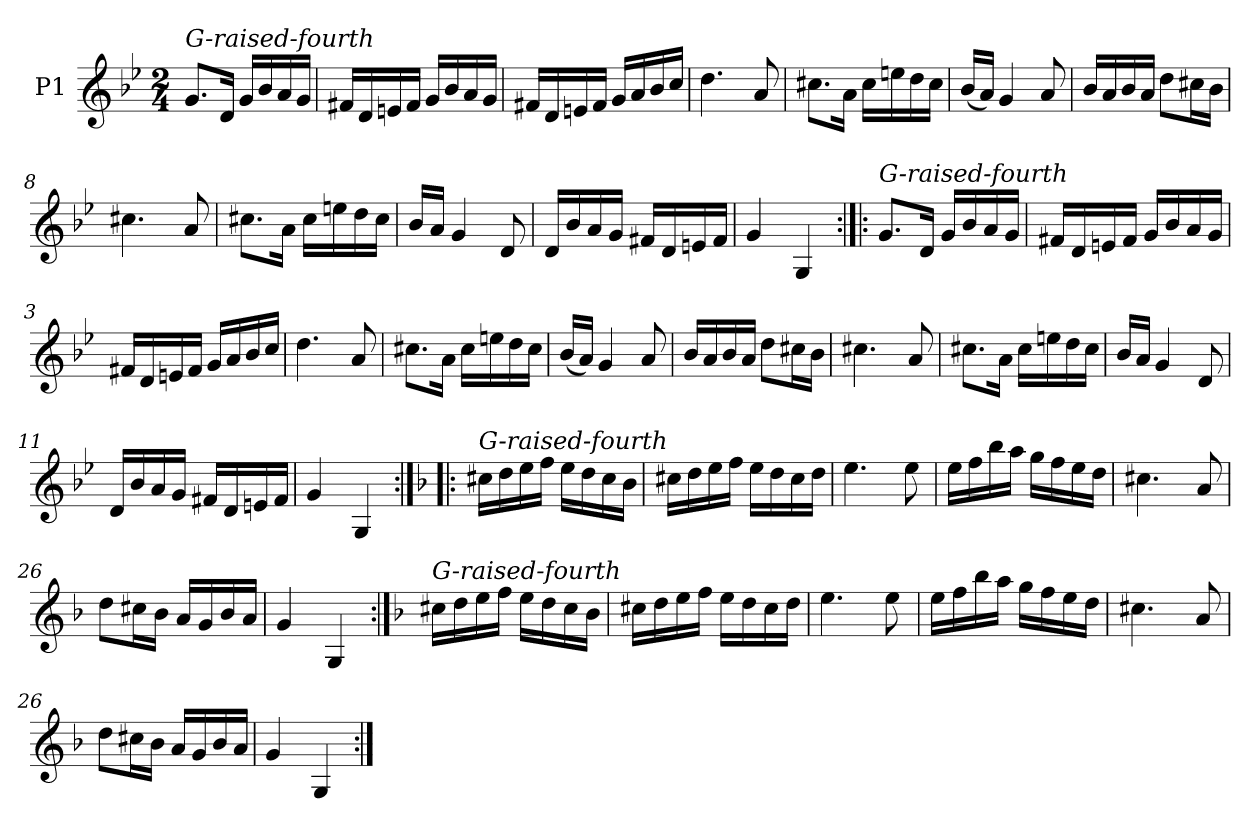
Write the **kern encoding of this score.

**kern
*part1
*staff1
*I"P1
*clefG2
*k[b-e-]
*M2/4
=1
!LO:TX:a:i:t=G-raised-fourth
8.gL
16dJk
16gLL
16b-
16a
16gJJ
=2
16f#XLL
16d
16en
16f#JJ
16gLL
16b-
16a
16gJJ
=3
16f#XLL
16d
16en
16f#JJ
16gLL
16a
16b-
16ccJJ
=4
4.dd
8a
=5
8.cc#XL
16aJk
16cc#LL
16een
16dd
16cc#JJ
=6
(16b-LL
16aJJ)
4g
8a
=7
16b-LL
16a
16b-
16aJJ
8ddL
16cc#XL
16b-JJ
=8
4.cc#X
8a
=9
8.cc#XL
16aJk
16cc#LL
16een
16dd
16cc#JJ
=10
16b-LL
16aJJ
4g
8d
=11
16dLL
16b-
16a
16gJJ
16f#XLL
16d
16en
16f#JJ
=12
4g
4G
=1:|!|:
!LO:TX:a:i:t=G-raised-fourth
8.gL
16dJk
16gLL
16b-
16a
16gJJ
=2
16f#XLL
16d
16en
16f#JJ
16gLL
16b-
16a
16gJJ
=3
16f#XLL
16d
16en
16f#JJ
16gLL
16a
16b-
16ccJJ
=4
4.dd
8a
=5
8.cc#XL
16aJk
16cc#LL
16een
16dd
16cc#JJ
=6
(16b-LL
16aJJ)
4g
8a
=7
16b-LL
16a
16b-
16aJJ
8ddL
16cc#XL
16b-JJ
=8
4.cc#X
8a
=9
8.cc#XL
16aJk
16cc#LL
16een
16dd
16cc#JJ
=10
16b-LL
16aJJ
4g
8d
=11
16dLL
16b-
16a
16gJJ
16f#XLL
16d
16en
16f#JJ
=12
4g
4G
=21:|!|:
*k[b-]
!LO:TX:a:i:t=G-raised-fourth
16cc#XLL
16dd
16ee
16ffJJ
16eeLL
16dd
16cc#
16b-JJ
=22
16cc#XLL
16dd
16ee
16ffJJ
16eeLL
16dd
16cc#
16ddJJ
=23
4.ee
8ee
=24
16eeLL
16ff
16bb-
16aaJJ
16ggLL
16ff
16ee
16ddJJ
=25
4.cc#X
8a
=26
8ddL
16cc#XL
16b-JJ
16aLL
16g
16b-
16aJJ
=27
4g
4G
=:|!
*k[b-]
!LO:TX:a:i:t=G-raised-fourth
16cc#XLL
16dd
16ee
16ffJJ
16eeLL
16dd
16cc#
16b-JJ
=22
16cc#XLL
16dd
16ee
16ffJJ
16eeLL
16dd
16cc#
16ddJJ
=23
4.ee
8ee
=24
16eeLL
16ff
16bb-
16aaJJ
16ggLL
16ff
16ee
16ddJJ
=25
4.cc#X
8a
=26
8ddL
16cc#XL
16b-JJ
16aLL
16g
16b-
16aJJ
=27
4g
4G
=:|!
*-
